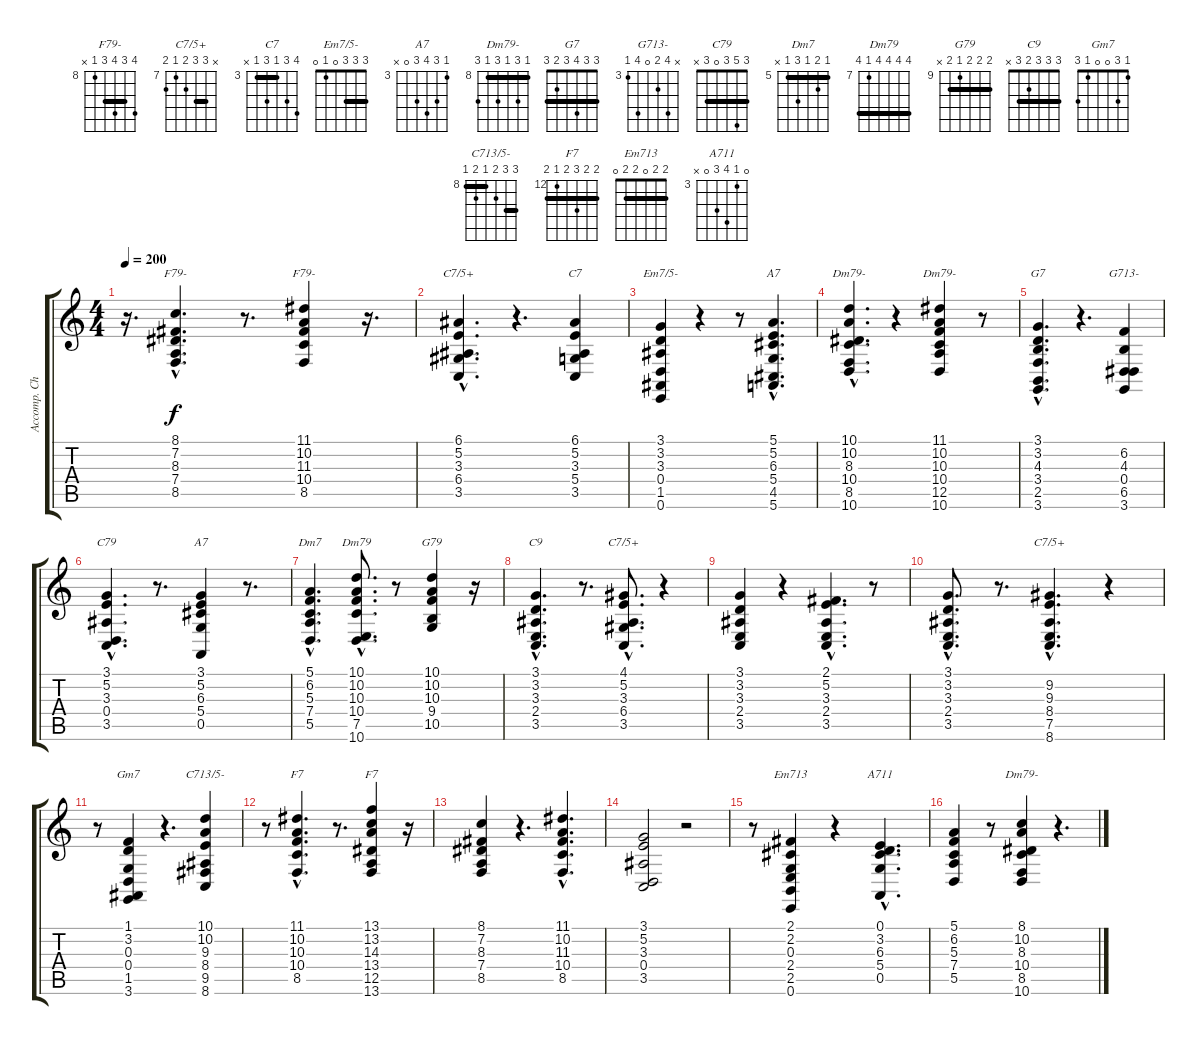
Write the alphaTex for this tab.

\track ("Accomp. Chords" "Accomp. Ch") {instrument acousticgrandpiano}
\staff {score tabs}
\tuning (E4 B3 G3 D3 A2 E2) {hide}
\chord ("F79-" 8 7 8 7 8 x) {firstfret 7 barre 7}
\chord ("F79-" 11 10 11 10 8 x) {firstfret 8 barre 10}
\chord ("C7/5+" 6 5 3 6 3 x) {firstfret 3 barre 3}
\chord ("C7" 6 5 3 5 3 x) {firstfret 3 barre 3}
\chord ("Em7/5-" 3 3 3 0 1 0) {barre 3}
\chord ("A7" 5 5 6 5 4 5) {firstfret 4 barre 5}
\chord ("Dm79-" 10 10 8 10 8 10) {firstfret 8 barre (8 10)}
\chord ("Dm79-" 11 10 10 10 12 10) {firstfret 10 barre 10}
\chord ("G7" 3 3 4 3 2 3) {barre 3}
\chord ("G713-" x 6 4 0 6 3) {firstfret 3}
\chord ("C79" 3 5 3 0 3 x) {barre 3}
\chord ("A7" 3 5 6 5 0 x) {firstfret 3}
\chord ("Dm7" 5 6 5 7 5 x) {firstfret 5 barre 5}
\chord ("Dm79" 10 10 10 10 7 10) {firstfret 7 barre 10}
\chord ("G79" 10 10 10 9 10 x) {firstfret 9 barre 10}
\chord ("C9" 3 3 3 2 3 x) {barre 3}
\chord ("C7/5+" 4 5 3 6 3 x) {firstfret 3 barre 3}
\chord ("C7/5+" x 9 9 8 7 8) {firstfret 7 barre 9}
\chord ("Gm7" 1 3 0 0 1 3)
\chord ("C713/5-" 10 10 9 8 9 8) {firstfret 8 barre (8 10)}
\chord ("F7" 11 10 10 10 8 x) {firstfret 8 barre 10}
\chord ("F7" 13 13 14 13 12 13) {firstfret 12 barre 13}
\chord ("Em713" 2 2 0 2 2 0) {barre 2}
\chord ("A711" 0 3 6 5 0 x) {firstfret 3}
\chord ("Dm79-" 8 10 8 10 8 10) {firstfret 8 barre 8}
\ts (4 4)
\tempo 200
\clef g2
\ks aminor
r.16{d dy f} (8.1{hac} 7.2{hac} 8.3{hac} 7.4{hac} 8.5{hac}).4{d ch "F79-"} r.8{d} (11.1 10.2 11.3 10.4 8.5).4{ch "F79-"} r.16{d} |
(6.1{hac} 5.2{hac} 3.3{hac} 6.4{hac} 3.5{hac}).4{d ch "C7/5+"} r.4{d} (6.1 5.2 3.3 5.4 3.5).4{ch "C7"} |
(3.1 3.2 3.3 0.4 1.5 0.6).4{ch "Em7/5-"} r.4 r.8 (5.1{hac} 5.2{hac} 6.3{hac} 5.4{hac} 4.5{hac} 5.6{hac}).4{d ch "A7"} |
(10.1{hac} 10.2{hac} 8.3{hac} 10.4{hac} 8.5{hac} 10.6{hac}).4{d ch "Dm79-"} r.4 (11.1 10.2 10.3 10.4 12.5 10.6).4{ch "Dm79-"} r.8 |
(3.1{hac} 3.2{hac} 4.3{hac} 3.4{hac} 2.5{hac} 3.6{hac}).4{d ch "G7"} r.4{d} (6.2 4.3 0.4 6.5 3.6).4{ch "G713-"} |
(3.1{hac} 5.2{hac} 3.3{hac} 0.4{hac} 3.5{hac}).4{d ch "C79"} r.8{d} (3.1 5.2 6.3 5.4 0.5).4{ch "A7"} r.8{d} |
(5.1{hac} 6.2{hac} 5.3{hac} 7.4{hac} 5.5{hac}).4{d ch "Dm7"} (10.1{hac} 10.2{hac} 10.3{hac} 10.4{hac} 7.5{hac} 10.6{hac}).8{d ch "Dm79"} r.8 (10.1 10.2 10.3 9.4 10.5).4{ch "G79"} r.16 |
(3.1{hac} 3.2{hac} 3.3{hac} 2.4{hac} 3.5{hac}).4{d ch "C9"} r.8{d} (4.1{hac} 5.2{hac} 3.3{hac} 6.4{hac} 3.5{hac}).8{d ch "C7/5+"} r.4 |
(3.1 3.2 3.3 2.4 3.5).4 r.4 (2.1{hac} 5.2{hac} 3.3{hac} 2.4{hac} 3.5{hac}).4{d} r.8 |
(3.1{hac} 3.2{hac} 3.3{hac} 2.4{hac} 3.5{hac}).8{d} r.8{d} (9.2{hac} 9.3{hac} 8.4{hac} 7.5{hac} 8.6{hac}).4{d ch "C7/5+"} r.4 |
r.8 (1.1 3.2 0.3 0.4 1.5 3.6).4{ch "Gm7"} r.4{d} (10.1 10.2 9.3 8.4 9.5 8.6).4{ch "C713/5-"} |
r.8 (11.1{hac} 10.2{hac} 10.3{hac} 10.4{hac} 8.5{hac}).4{d ch "F7"} r.8{d} (13.1 13.2 14.3 13.4 12.5 13.6).4{ch "F7"} r.16 |
(8.1 7.2 8.3 7.4 8.5).4 r.4{d} (11.1{hac} 10.2{hac} 11.3{hac} 10.4{hac} 8.5{hac}).4{d} |
(3.1 5.2 3.3 0.4 3.5).2 r.2 |
r.8 (2.1 2.2 0.3 2.4 2.5 0.6).4{ch "Em713"} r.4 (0.1{hac} 3.2{hac} 6.3{hac} 5.4{hac} 0.5{hac}).4{d ch "A711"} |
(5.1 6.2 5.3 7.4 5.5).4 r.8 (8.1 10.2 8.3 10.4 8.5 10.6).4{ch "Dm79-"} r.4{d}
